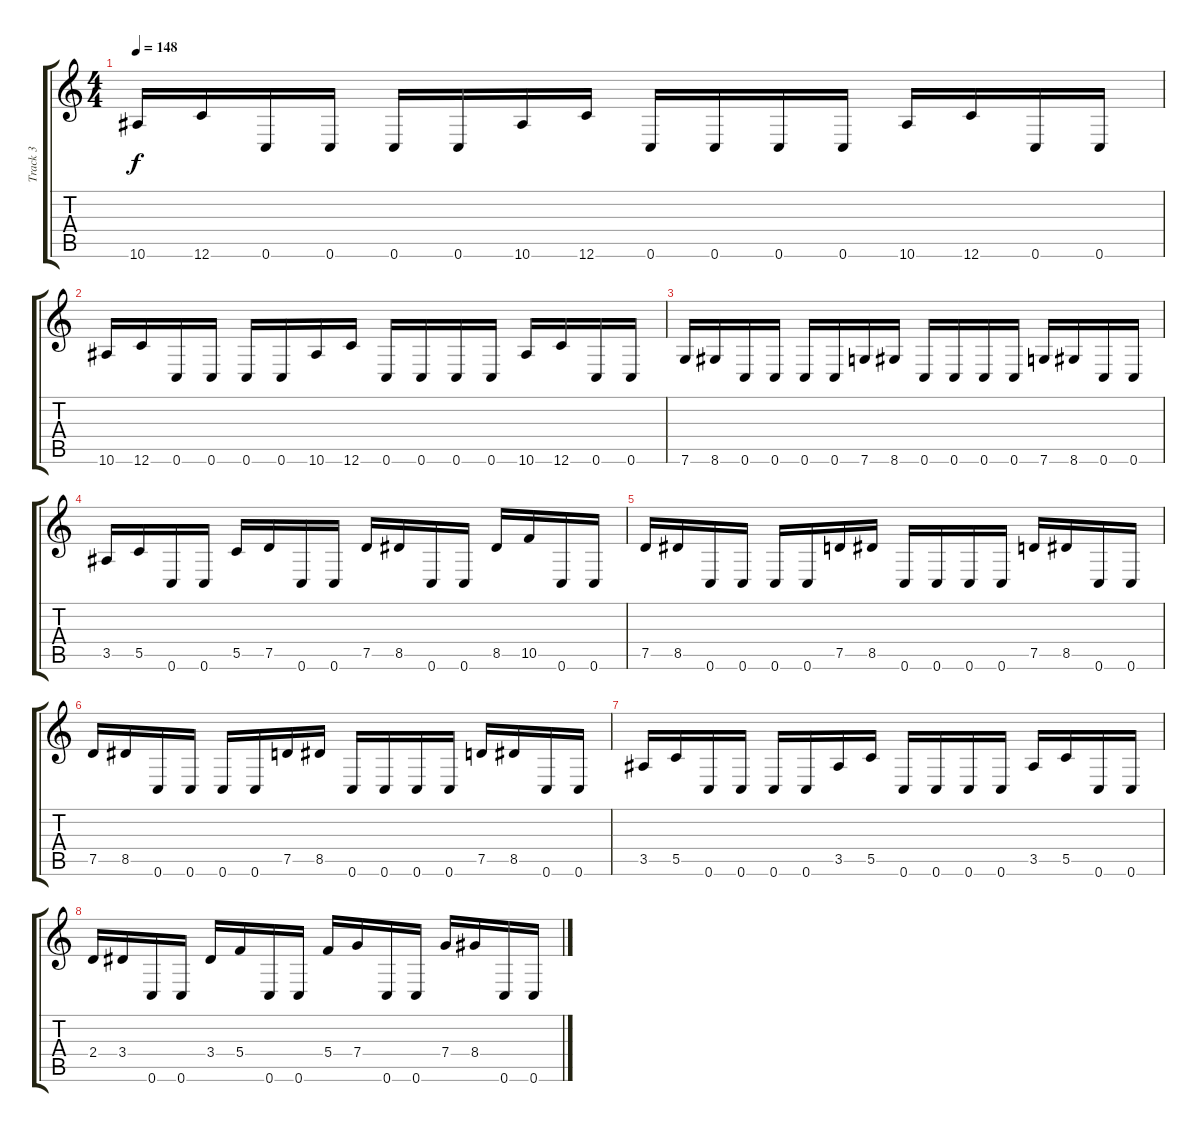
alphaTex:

\track ("Track 3" "Track 3") {instrument overdrivenguitar}
\staff {score tabs}
\tuning (D4 A3 F3 C3 G2 C2) {hide}
\ts (4 4)
\tempo 148
\clef g2
\ks c
10.6.16{dy f} 12.6.16 0.6.16 0.6.16 0.6.16 0.6.16 10.6.16 12.6.16 0.6.16 0.6.16 0.6.16 0.6.16 10.6.16 12.6.16 0.6.16 0.6.16 |
10.6.16 12.6.16 0.6.16 0.6.16 0.6.16 0.6.16 10.6.16 12.6.16 0.6.16 0.6.16 0.6.16 0.6.16 10.6.16 12.6.16 0.6.16 0.6.16 |
7.6.16 8.6.16 0.6.16 0.6.16 0.6.16 0.6.16 7.6.16 8.6.16 0.6.16 0.6.16 0.6.16 0.6.16 7.6.16 8.6.16 0.6.16 0.6.16 |
3.5.16 5.5.16 0.6.16 0.6.16 5.5.16 7.5.16 0.6.16 0.6.16 7.5.16 8.5.16 0.6.16 0.6.16 8.5.16 10.5.16 0.6.16 0.6.16 |
7.5.16 8.5.16 0.6.16 0.6.16 0.6.16 0.6.16 7.5.16 8.5.16 0.6.16 0.6.16 0.6.16 0.6.16 7.5.16 8.5.16 0.6.16 0.6.16 |
7.5.16 8.5.16 0.6.16 0.6.16 0.6.16 0.6.16 7.5.16 8.5.16 0.6.16 0.6.16 0.6.16 0.6.16 7.5.16 8.5.16 0.6.16 0.6.16 |
3.5.16 5.5.16 0.6.16 0.6.16 0.6.16 0.6.16 3.5.16 5.5.16 0.6.16 0.6.16 0.6.16 0.6.16 3.5.16 5.5.16 0.6.16 0.6.16 |
2.4.16 3.4.16 0.6.16 0.6.16 3.4.16 5.4.16 0.6.16 0.6.16 5.4.16 7.4.16 0.6.16 0.6.16 7.4.16 8.4.16 0.6.16 0.6.16
